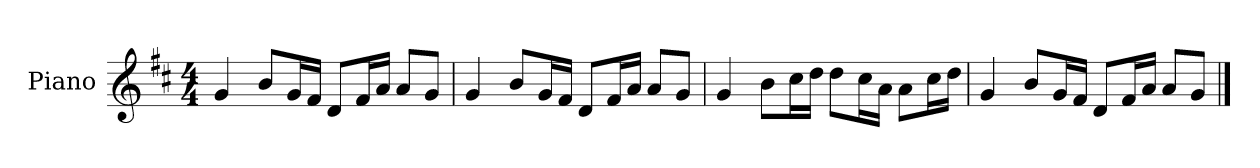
**kern
*part1
*staff1
*I"Piano
*I'P-no
*clefG2
*k[f#c#]
*M4/4
*MM90
=1
4g/
8b/L
16g/L
16f#/JJ
8d/L
16f#/L
16a/JJ
8a/L
8g/J
=2
4g/
8b/L
16g/L
16f#/JJ
8d/L
16f#/L
16a/JJ
8a/L
8g/J
=3
4g/
8b\L
16cc#\L
16dd\JJ
8dd\L
16cc#\L
16a\JJ
8a\L
16cc#\L
16dd\JJ
=4
4g/
8b/L
16g/L
16f#/JJ
8d/L
16f#/L
16a/JJ
8a/L
8g/J
==
*-
